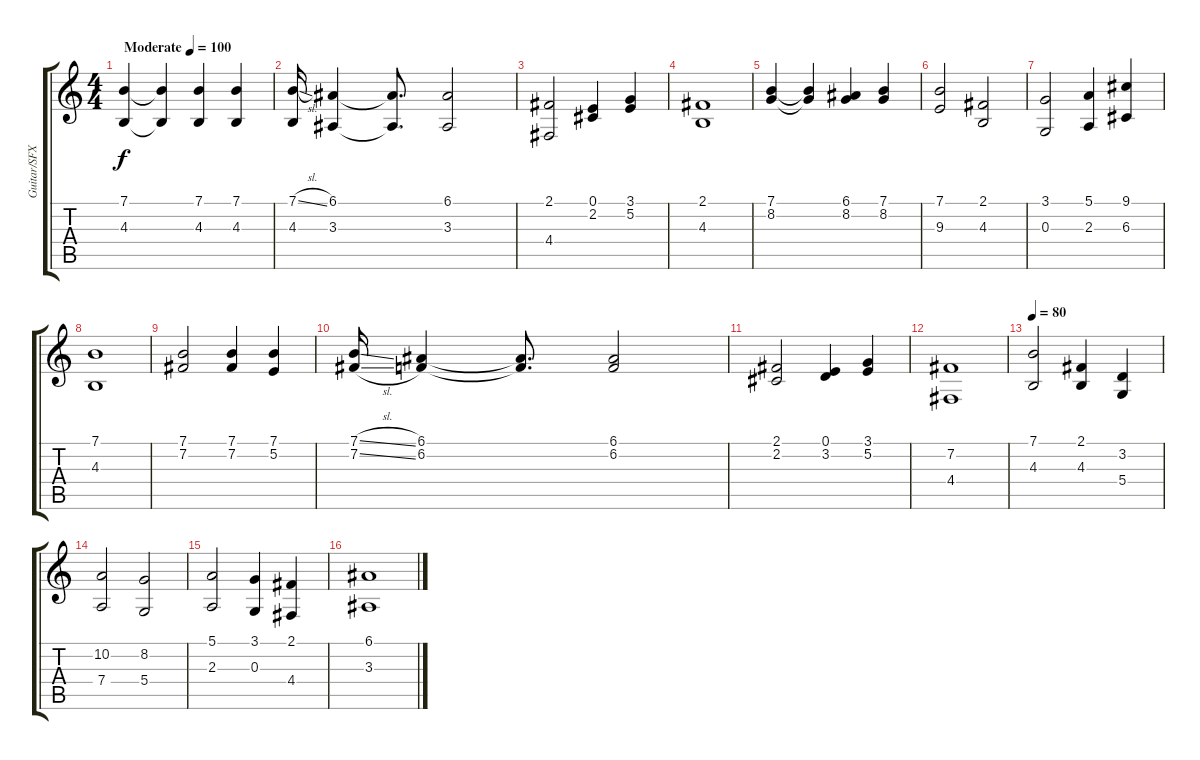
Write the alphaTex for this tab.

\track ("Guitar/SFX/Voice" "Guitar/SFX") {instrument tuba}
\staff {score tabs}
\tuning (E4 B3 G3 D3 A2 E2) {hide}
\ts (4 4)
\tempo (100 "Moderate")
\clef g2
\ks c
(7.1 4.3).4{dy f instrument tuba} (7.1{t} 4.3{t}).4 (7.1 4.3).4 (7.1 4.3).4 |
(7.1{sl} 4.3).16 (6.1 3.3).4 (6.1{t} 3.3{t}).8{d} (6.1 3.3).2 |
(2.1 4.4).2 (0.1 2.2).4 (3.1 5.2).4 |
(2.1 4.3).1 |
(7.1 8.2).4 (7.1{t} 8.2{t}).4 (6.1 8.2).4 (7.1 8.2).4 |
(7.1 9.3).2 (2.1 4.3).2 |
(3.1 0.3).2 (5.1 2.3).4 (9.1 6.3).4 |
(7.1 4.3).1 |
(7.1 7.2).2 (7.1 7.2).4 (7.1 5.2).4 |
(7.1{sl} 7.2{sl}).16 (6.1 6.2).4 (6.1{t} 6.2{t}).8{d} (6.1 6.2).2 |
(2.1 2.2).2 (0.1 3.2).4 (3.1 5.2).4 |
(7.2 4.4).1 |
\tempo 80
(7.1 4.3).2 (2.1 4.3).4 (3.2 5.4).4 |
(10.2 7.4).2 (8.2 5.4).2 |
(5.1 2.3).2 (3.1 0.3).4 (2.1 4.4).4 |
(6.1 3.3).1
